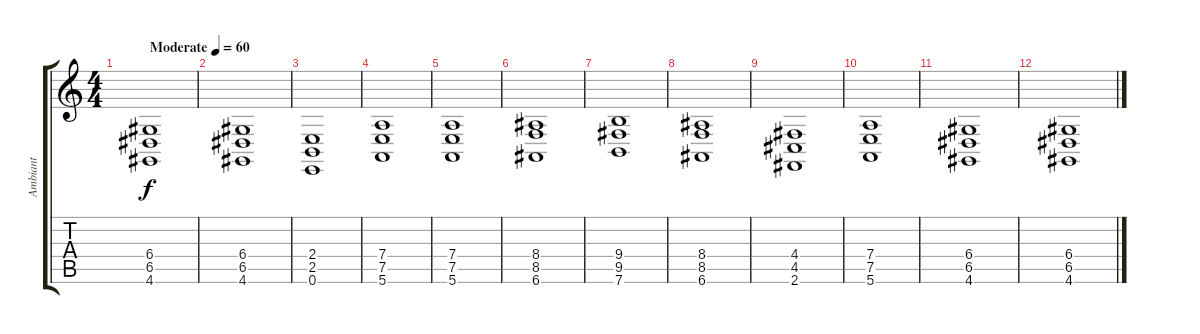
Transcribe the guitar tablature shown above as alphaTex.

\track ("Ambiant" "Ambiant") {instrument pad2warm}
\staff {score tabs}
\tuning (E4 B3 G3 D3 A2 E2) {hide}
\ts (4 4)
\tempo (60 "Moderate")
\clef g2
\ks c
(6.4 6.5 4.6).1{dy f instrument pad2warm} |
(6.4 6.5 4.6).1 |
(2.4 2.5 0.6).1 |
(7.4 7.5 5.6).1 |
(7.4 7.5 5.6).1 |
(8.4 8.5 6.6).1 |
(9.4 9.5 7.6).1 |
(8.4 8.5 6.6).1 |
(4.4 4.5 2.6).1 |
(7.4 7.5 5.6).1 |
(6.4 6.5 4.6).1 |
(6.4 6.5 4.6).1
